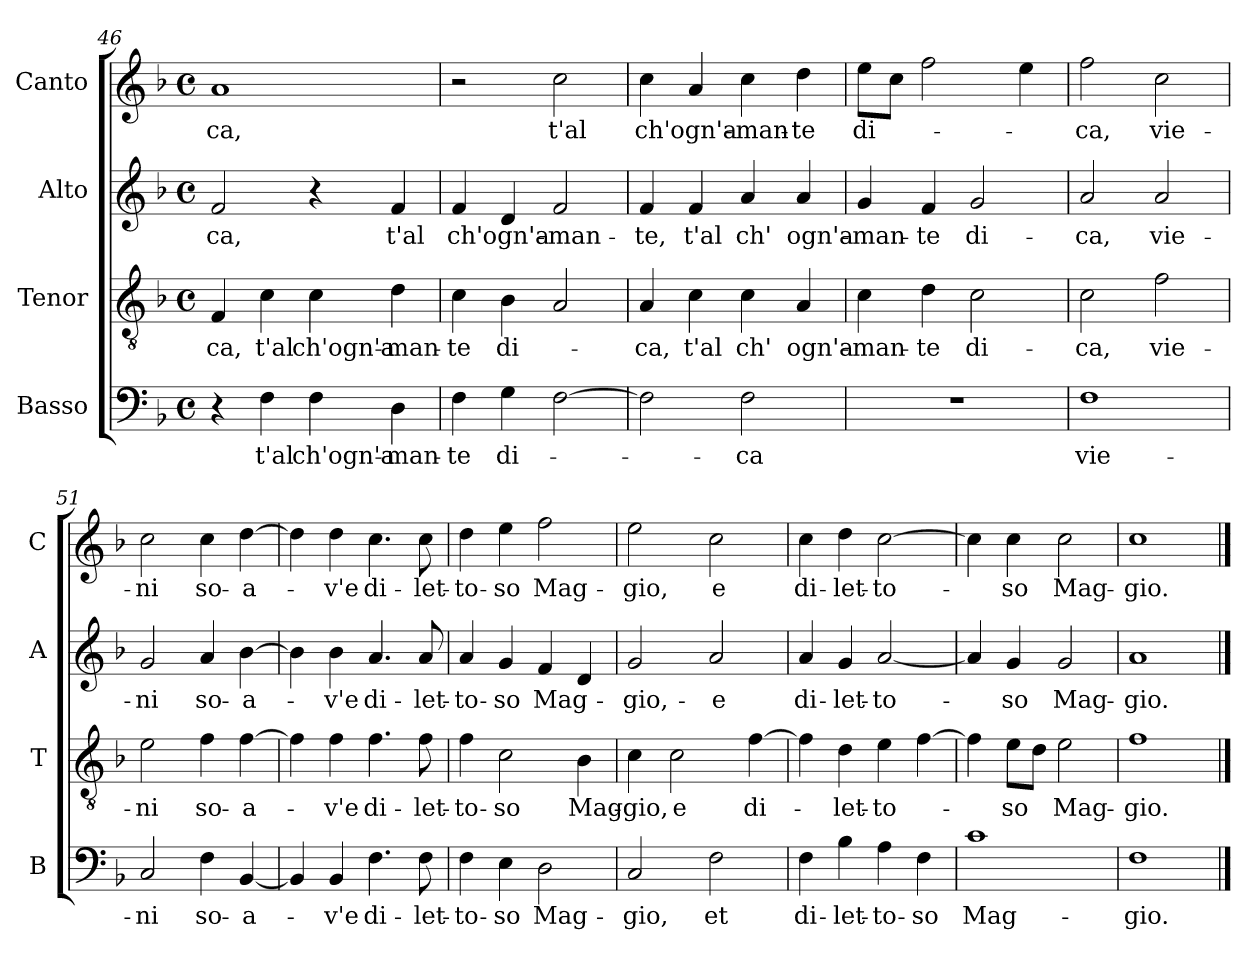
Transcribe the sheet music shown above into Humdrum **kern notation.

**kern	**text	**kern	**text	**kern	**text	**kern	**text
*part4	*part4	*part3	*part3	*part2	*part2	*part1	*part1
*staff4	*staff4	*staff3	*staff3	*staff2	*staff2	*staff1	*staff1
*I"Basso	*	*I"Tenor	*	*I"Alto	*	*I"Canto	*
*I'B	*	*I'T	*	*I'A	*	*I'C	*
!!LO:LB:g=z
*clefF4	*	*clefGv2	*	*clefG2	*	*clefG2	*
*k[b-]	*	*k[b-]	*	*k[b-]	*	*k[b-]	*
*F:	*	*F:	*	*F:	*	*F:	*
*M4/4	*	*M4/4	*	*M4/4	*	*M4/4	*
*met(c)	*	*met(c)	*	*met(c)	*	*met(c)	*
=46	=46	=46	=46	=46	=46	=46	=46
!	!	!	!LO:LY:b	!	!LO:LY:b	!	!LO:LY:b
4r	.	4F/	-ca,	2f/	-ca,	1a	-ca,
!	!LO:LY:b	!	!LO:LY:b	!	!	!	!
4F\	t'al	4c\	t'al	.	.	.	.
!	!LO:LY:b	!	!LO:LY:b	!	!	!	!
4F\	ch'ogn'a-	4c\	ch'ogn'a-	4r	.	.	.
!	!LO:LY:b	!	!LO:LY:b	!	!LO:LY:b	!	!
4D\	-man-	4d\	-man-	4f/	t'al	.	.
=47	=47	=47	=47	=47	=47	=47	=47
!	!LO:LY:b	!	!LO:LY:b	!	!LO:LY:b	!	!
4F\	-te	4c\	-te	4f/	ch'	2r	.
!	!LO:LY:b	!	!LO:LY:b	!	!LO:LY:b	!	!
4G\	di-	4B-\	di-	4d/	ogn'a-	.	.
!	!	!	!	!	!LO:LY:b	!	!LO:LY:b
[2F\	.	2A/	.	2f/	-man-	2cc\	t'al
=48	=48	=48	=48	=48	=48	=48	=48
!	!	!	!LO:LY:b	!	!LO:LY:b	!	!LO:LY:b
2F\]	.	4A/	-ca,	4f/	-te,	4cc\	ch'
!	!	!	!LO:LY:b	!	!LO:LY:b	!	!LO:LY:b
.	.	4c\	t'al	4f/	t'al	4a/	ogn'a-
!	!LO:LY:b	!	!LO:LY:b	!	!LO:LY:b	!	!LO:LY:b
2F\	-ca	4c\	ch'	4a/	ch'	4cc\	-man-
!	!	!	!LO:LY:b	!	!LO:LY:b	!	!LO:LY:b
.	.	4A/	ogn'a-	4a/	ogn'a-	4dd\	-te
=49	=49	=49	=49	=49	=49	=49	=49
!	!	!	!LO:LY:b	!	!LO:LY:b	!	!LO:LY:b
1r	.	4c\	-man-	4g/	-man-	8ee\L	di-
.	.	.	.	.	.	8cc\J	.
!	!	!	!LO:LY:b	!	!LO:LY:b	!	!
.	.	4d\	-te	4f/	-te	2ff\	.
!	!	!	!LO:LY:b	!	!LO:LY:b	!	!
.	.	2c\	di-	2g/	di-	.	.
.	.	.	.	.	.	4ee\	.
=50	=50	=50	=50	=50	=50	=50	=50
!	!LO:LY:b	!	!LO:LY:b	!	!LO:LY:b	!	!LO:LY:b
1F	vie-	2c\	-ca,	2a/	-ca,	2ff\	-ca,
!	!	!	!LO:LY:b	!	!LO:LY:b	!	!LO:LY:b
.	.	2f\	vie-	2a/	vie-	2cc\	vie-
=51	=51	=51	=51	=51	=51	=51	=51
!	!LO:LY:b	!	!LO:LY:b	!	!LO:LY:b	!	!LO:LY:b
2C/	-ni	2e\	-ni	2g/	-ni	2cc\	-ni
!	!LO:LY:b	!	!LO:LY:b	!	!LO:LY:b	!	!LO:LY:b
4F\	so-	4f\	so-	4a/	so-	4cc\	so-
!	!LO:LY:b	!	!LO:LY:b	!	!LO:LY:b	!	!LO:LY:b
[4BB-/	-a-	[4f\	-a-	[4b-\	-a-	[4dd\	-a-
!!LO:LB:g=z
=52	=52	=52	=52	=52	=52	=52	=52
4BB-/]	.	4f\]	.	4b-\]	.	4dd\]	.
!	!LO:LY:b	!	!LO:LY:b	!	!LO:LY:b	!	!LO:LY:b
4BB-/	-v'e	4f\	-v'e	4b-\	-v'e	4dd\	-v'e
!	!LO:LY:b	!	!LO:LY:b	!	!LO:LY:b	!	!LO:LY:b
4.F\	di-	4.f\	di-	4.a/	di-	4.cc\	di-
!	!LO:LY:b	!	!LO:LY:b	!	!LO:LY:b	!	!LO:LY:b
8F\	-let-	8f\	-let-	8a/	-let-	8cc\	-let-
=53	=53	=53	=53	=53	=53	=53	=53
!	!LO:LY:b	!	!LO:LY:b	!	!LO:LY:b	!	!LO:LY:b
4F\	-to-	4f\	-to-	4a/	-to-	4dd\	-to-
!	!LO:LY:b	!	!LO:LY:b	!	!LO:LY:b	!	!LO:LY:b
4E\	-so	2c\	-so	4g/	-so	4ee\	-so
!	!LO:LY:b	!	!	!	!LO:LY:b	!	!LO:LY:b
2D\	Mag-	.	.	4f/	Mag-	2ff\	Mag-
!	!	!	!LO:LY:b	!	!	!	!
.	.	4B-\	Mag-	4d/	.	.	.
=54	=54	=54	=54	=54	=54	=54	=54
!	!LO:LY:b	!	!LO:LY:b	!	!LO:LY:b	!	!LO:LY:b
2C/	-gio,	4c\	-gio,	2g/	-gio,-	2ee\	-gio,
!	!	!	!LO:LY:b	!	!	!	!
.	.	2c\	e	.	.	.	.
!	!LO:LY:b	!	!	!	!LO:LY:b	!	!LO:LY:b
2F\	et	.	.	2a/	-e	2cc\	e
!	!	!	!LO:LY:b	!	!	!	!
.	.	[4f\	di-	.	.	.	.
=55	=55	=55	=55	=55	=55	=55	=55
!	!LO:LY:b	!	!	!	!LO:LY:b	!	!LO:LY:b
4F\	di-	4f\]	.	4a/	di-	4cc\	di-
!	!LO:LY:b	!	!LO:LY:b	!	!LO:LY:b	!	!LO:LY:b
4B-\	-let-	4d\	-let-	4g/	-let-	4dd\	-let-
!	!LO:LY:b	!	!LO:LY:b	!	!LO:LY:b	!	!LO:LY:b
4A\	-to-	4e\	-to-	[2a/	-to-	[2cc\	-to-
!	!LO:LY:b	!	!	!	!	!	!
4F\	-so	[4f\	.	.	.	.	.
=56	=56	=56	=56	=56	=56	=56	=56
!	!LO:LY:b	!	!	!	!	!	!
1c	Mag-	4f\]	.	4a/]	.	4cc\]	.
!	!	!	!LO:LY:b	!	!LO:LY:b	!	!LO:LY:b
.	.	8e\L	-so	4g/	-so	4cc\	-so
.	.	8d\J	.	.	.	.	.
!	!	!	!LO:LY:b	!	!LO:LY:b	!	!LO:LY:b
.	.	2e\	Mag-	2g/	Mag-	2cc\	Mag-
=57	=57	=57	=57	=57	=57	=57	=57
!	!LO:LY:b	!	!LO:LY:b	!	!LO:LY:b	!	!LO:LY:b
1F	-gio.	1f	-gio.	1a	-gio.	1cc	-gio.
==	==	==	==	==	==	==	==
*-	*-	*-	*-	*-	*-	*-	*-
